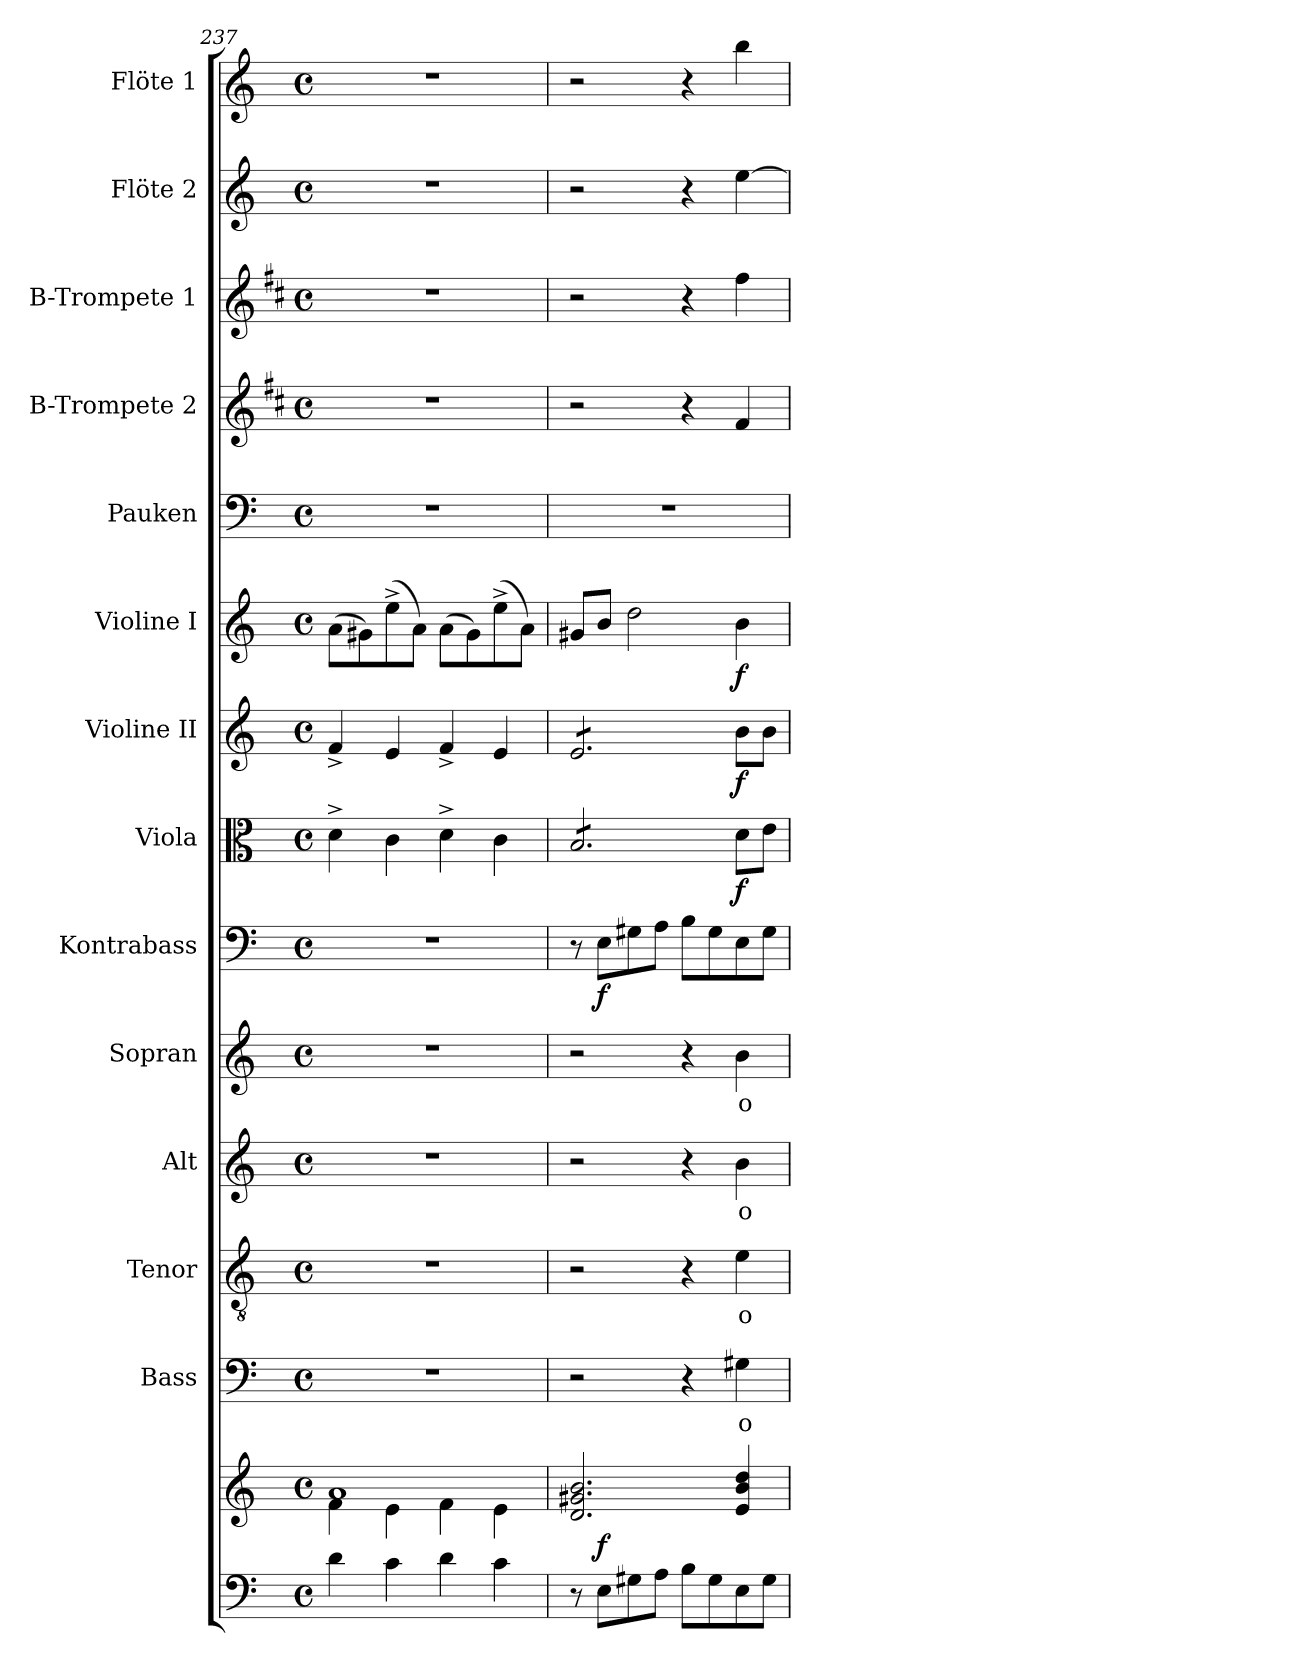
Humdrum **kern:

**kern	**kern	**dynam	**kern	**text	**kern	**text	**kern	**text	**kern	**text	**kern	**dynam	**kern	**dynam	**kern	**dynam	**kern	**dynam	**kern	**kern	**kern	**kern	**kern
*part14	*part14	*part14	*part13	*part13	*part12	*part12	*part11	*part11	*part10	*part10	*part9	*part9	*part8	*part8	*part7	*part7	*part6	*part6	*part5	*part4	*part3	*part2	*part1
*staff15	*staff14	*staff14/15	*staff13	*staff13	*staff12	*staff12	*staff11	*staff11	*staff10	*staff10	*staff9	*staff9	*staff8	*staff8	*staff7	*staff7	*staff6	*staff6	*staff5	*staff4	*staff3	*staff2	*staff1
*	*	*	*I"Bass	*	*I"Tenor	*	*I"Alt	*	*I"Sopran	*	*I"Kontrabass	*	*I"Viola	*	*I"Violine II	*	*I"Violine I	*	*I"Pauken	*I"B-Trompete 2	*I"B-Trompete 1	*I"Flöte 2	*I"Flöte 1
*	*	*	*I'B.	*	*I'T.	*	*I'A.	*	*I'S.	*	*I'Kb.	*	*I'Vla.	*	*I'Vl. II	*	*I'Vl. I	*	*I'Pk.	*I'B Trp. 2	*I'B Trp. 1	*I'Fl. 2	*I'Fl. 1
*clefF4	*clefG2	*	*clefF4	*	*clefGv2	*	*clefG2	*	*clefG2	*	*clefF4	*	*clefC3	*	*clefG2	*	*clefG2	*	*clefF4	*clefG2	*clefG2	*clefG2	*clefG2
*	*	*	*	*	*	*	*	*	*	*	*ITrd7c12	*	*	*	*	*	*	*	*	*ITrd1c2	*ITrd1c2	*	*
*k[]	*k[]	*	*k[]	*	*k[]	*	*k[]	*	*k[]	*	*k[]	*	*k[]	*	*k[]	*	*k[]	*	*k[]	*k[]	*k[]	*k[]	*k[]
*C:	*C:	*	*C:	*	*C:	*	*C:	*	*C:	*	*C:	*	*C:	*	*C:	*	*C:	*	*C:	*C:	*C:	*C:	*C:
*M4/4	*M4/4	*	*M4/4	*	*M4/4	*	*M4/4	*	*M4/4	*	*M4/4	*	*M4/4	*	*M4/4	*	*M4/4	*	*M4/4	*M4/4	*M4/4	*M4/4	*M4/4
*met(c)	*met(c)	*	*met(c)	*	*met(c)	*	*met(c)	*	*met(c)	*	*met(c)	*	*met(c)	*	*met(c)	*	*met(c)	*	*met(c)	*met(c)	*met(c)	*met(c)	*met(c)
=237	=237	=237	=237	=237	=237	=237	=237	=237	=237	=237	=237	=237	=237	=237	=237	=237	=237	=237	=237	=237	=237	=237	=237
*	*^	*	*	*	*	*	*	*	*	*	*	*	*	*	*	*	*	*	*	*	*	*	*
4d\	1a	4f\	.	1r	.	1r	.	1r	.	1r	.	1r	.	4d^>\	.	4f^</	.	(>8a\L	.	1r	1r	1r	1r	1r
.	.	.	.	.	.	.	.	.	.	.	.	.	.	.	.	.	.	8g#X\)	.	.	.	.	.	.
4c\	.	4e\	.	.	.	.	.	.	.	.	.	.	.	4c\	.	4e/	.	(>8ee^>\	.	.	.	.	.	.
.	.	.	.	.	.	.	.	.	.	.	.	.	.	.	.	.	.	8a\J)	.	.	.	.	.	.
4d\	.	4f\	.	.	.	.	.	.	.	.	.	.	.	4d^>\	.	4f^</	.	(>8a\L	.	.	.	.	.	.
.	.	.	.	.	.	.	.	.	.	.	.	.	.	.	.	.	.	8g#\)	.	.	.	.	.	.
4c\	.	4e\	.	.	.	.	.	.	.	.	.	.	.	4c\	.	4e/	.	(>8ee^>\	.	.	.	.	.	.
.	.	.	.	.	.	.	.	.	.	.	.	.	.	.	.	.	.	8a\J)	.	.	.	.	.	.
*	*v	*v	*	*	*	*	*	*	*	*	*	*	*	*	*	*	*	*	*	*	*	*	*	*
!!LO:PB:g=z
=238	=238	=238	=238	=238	=238	=238	=238	=238	=238	=238	=238	=238	=238	=238	=238	=238	=238	=238	=238	=238	=238	=238	=238
*	*	*	*	*	*	*	*	*	*	*	*	*	*tremolo	*	*	*	*	*	*	*	*	*	*
*	*	*	*	*	*	*	*	*	*	*	*	*	*	*	*tremolo	*	*	*	*	*	*	*	*
8r	2.d/ 2.g#X/ 2.b/	.	2r	.	2r	.	2r	.	2r	.	8r	.	8B/L	.	8e/L	.	8g#X/L	.	1r	2r	2r	2r	2r
!	!	!LO:DY:a=2	!	!	!	!	!	!	!	!	!	!LO:DY:b	!	!	!	!	!	!	!	!	!	!	!
8E\L	.	f	.	.	.	.	.	.	.	.	8EE\L	f	8B/	.	8e/	.	8b/J	.	.	.	.	.	.
8G#X\	.	.	.	.	.	.	.	.	.	.	8GG#X\	.	8B/	.	8e/	.	2dd\	.	.	.	.	.	.
8A\J	.	.	.	.	.	.	.	.	.	.	8AA\J	.	8B/	.	8e/	.	.	.	.	.	.	.	.
8B\L	.	.	4r	.	4r	.	4r	.	4r	.	8BB\L	.	8B/	.	8e/	.	.	.	.	4r	4r	4r	4r
8G#\	.	.	.	.	.	.	.	.	.	.	8GG#\	.	8B/J	.	8e/J	.	.	.	.	.	.	.	.
*	*	*	*	*	*	*	*	*	*	*	*	*	*	*	*Xtremolo	*	*	*	*	*	*	*	*
*	*	*	*	*	*	*	*	*	*	*	*	*	*Xtremolo	*	*	*	*	*	*	*	*	*	*
!	!	!	!	!LO:LY:b	!	!LO:LY:b	!	!LO:LY:b	!	!LO:LY:b	!	!	!	!LO:DY:b	!	!LO:DY:b	!	!LO:DY:b	!	!	!	!	!
8E\	4e/ 4b/ 4dd/	.	4G#X\	o-	4e\	o-	4b\	o-	4b\	o-	8EE\	.	8d\L	f	8b\L	f	4b\	f	.	4e/	4ee\	[4ee\	4bb\
8G#\J	.	.	.	.	.	.	.	.	.	.	8GG#\J	.	8e\J	.	8b\J	.	.	.	.	.	.	.	.
=	=	=	=	=	=	=	=	=	=	=	=	=	=	=	=	=	=	=	=	=	=	=	=
*-	*-	*-	*-	*-	*-	*-	*-	*-	*-	*-	*-	*-	*-	*-	*-	*-	*-	*-	*-	*-	*-	*-	*-
